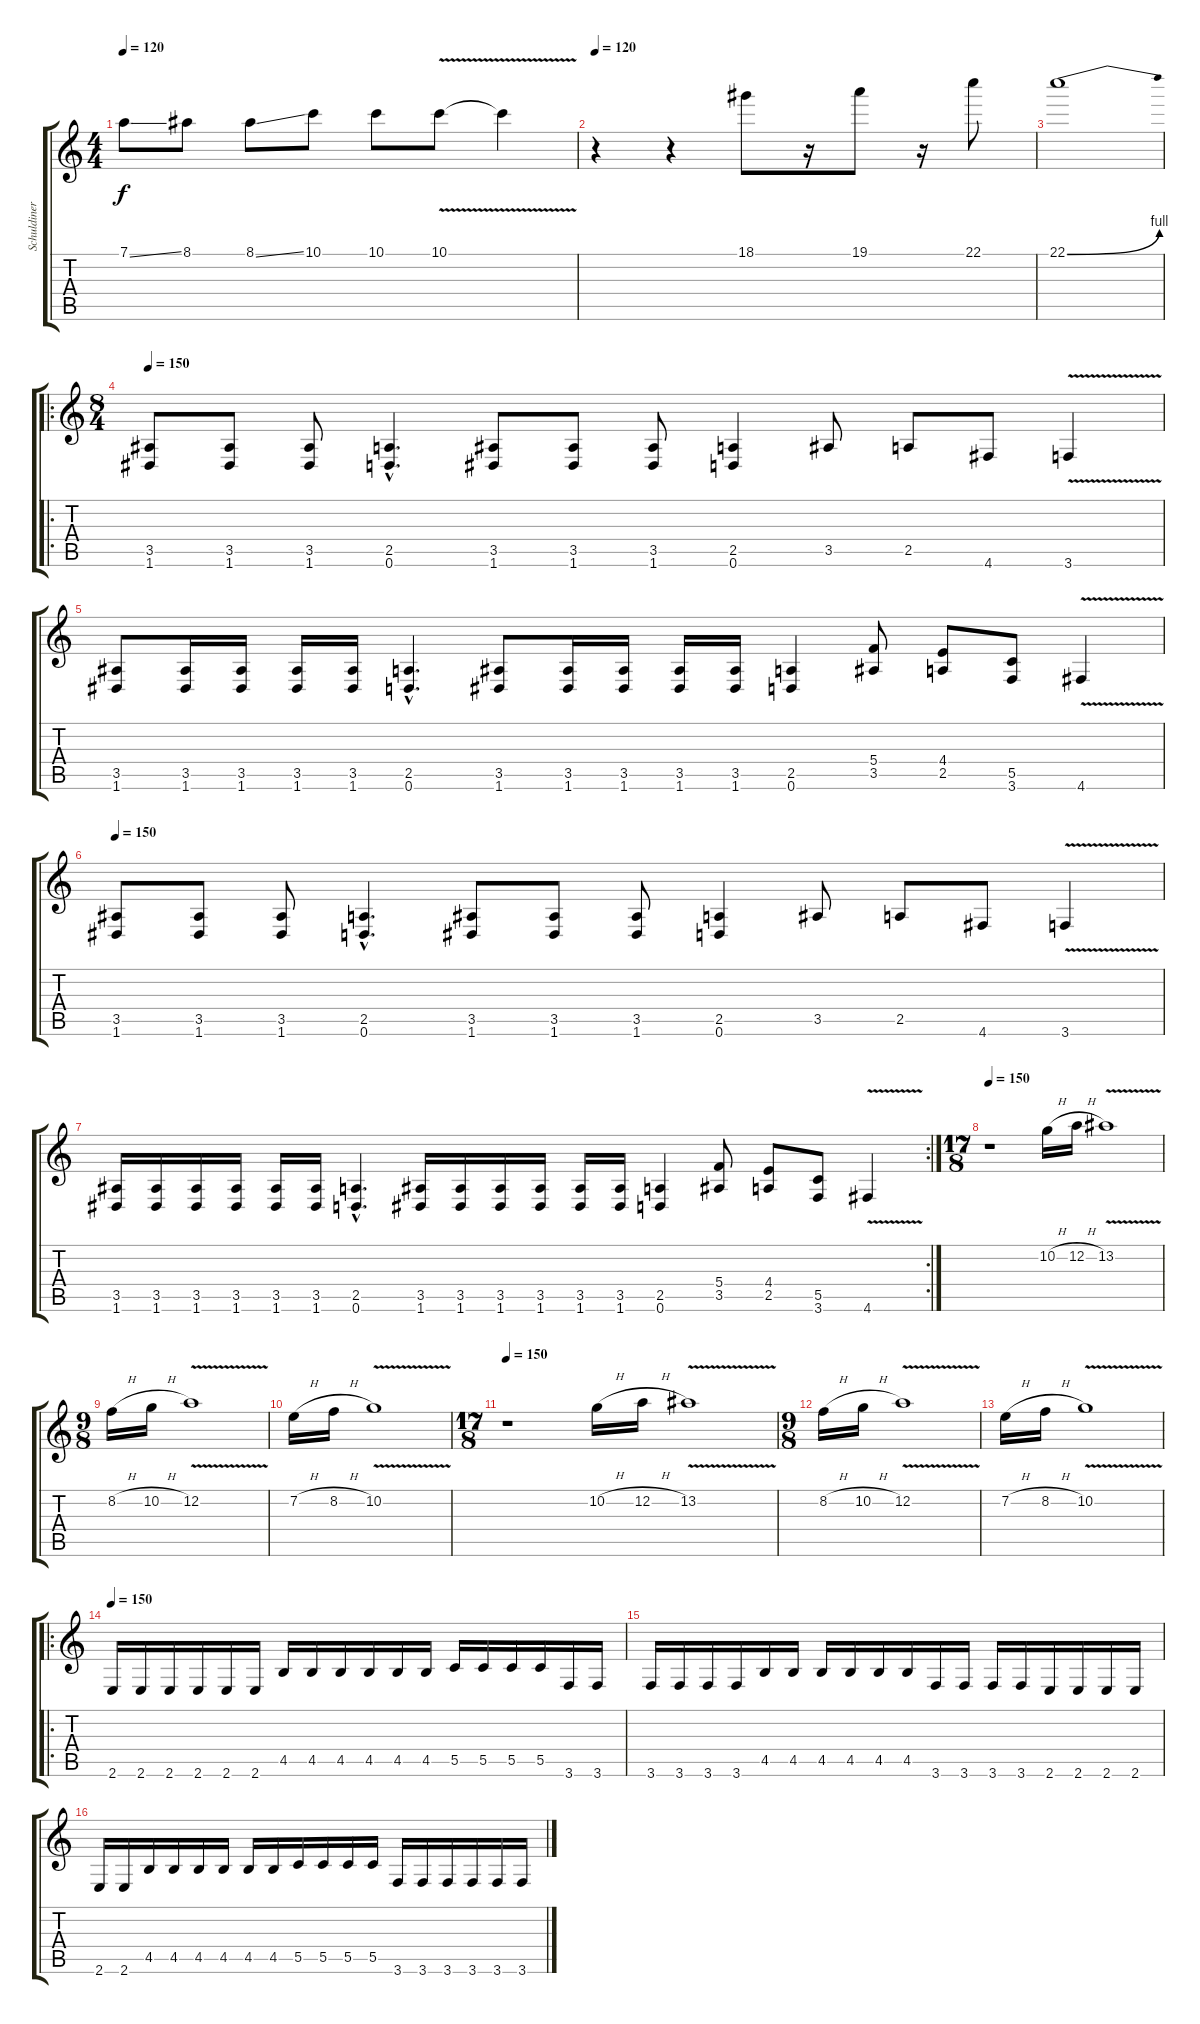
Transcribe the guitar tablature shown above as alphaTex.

\track ("Schuldiner" "Schuldiner") {instrument distortionguitar}
\staff {score tabs}
\tuning (D4 A3 F3 C3 G2 D2) {hide}
\ts (4 4)
\tempo 120
\clef g2
\ks c
7.1{ss}.8{dy f} 8.1.8 8.1{ss}.8 10.1.8 10.1.8 10.1{v}.8 10.1{v t}.4 |
\tempo 120
r.4 r.4 18.1.8 r.16 19.1.8 r.16 22.1.8 |
22.1{be (bend 0 0 60 4)}.1 |
\ro
\ts (8 4)
\tempo 150
(3.5 1.6).8 (3.5 1.6).8 (3.5 1.6).8 (2.5{hac} 0.6{hac}).4{d} (3.5 1.6).8 (3.5 1.6).8 (3.5 1.6).8 (2.5 0.6).4 3.5.8 2.5.8 4.6.8 3.6{v}.4 |
(3.5 1.6).8 (3.5 1.6).16 (3.5 1.6).16 (3.5 1.6).16 (3.5 1.6).16 (2.5{hac} 0.6{hac}).4{d} (3.5 1.6).8 (3.5 1.6).16 (3.5 1.6).16 (3.5 1.6).16 (3.5 1.6).16 (2.5 0.6).4 (5.4 3.5).8 (4.4 2.5).8 (5.5 3.6).8 4.6{v}.4 |
\tempo 150
(3.5 1.6).8 (3.5 1.6).8 (3.5 1.6).8 (2.5{hac} 0.6{hac}).4{d} (3.5 1.6).8 (3.5 1.6).8 (3.5 1.6).8 (2.5 0.6).4 3.5.8 2.5.8 4.6.8 3.6{v}.4 |
\rc 2
(3.5 1.6).16 (3.5 1.6).16 (3.5 1.6).16 (3.5 1.6).16 (3.5 1.6).16 (3.5 1.6).16 (2.5{hac} 0.6{hac}).4{d} (3.5 1.6).16 (3.5 1.6).16 (3.5 1.6).16 (3.5 1.6).16 (3.5 1.6).16 (3.5 1.6).16 (2.5 0.6).4 (5.4 3.5).8 (4.4 2.5).8 (5.5 3.6).8 4.6{v}.4 |
\ts (17 8)
\tempo 150
r.1 10.2{h}.16 12.2{h}.16 13.2{v}.1 |
\ts (9 8)
8.2{h}.16 10.2{h}.16 12.2{v}.1 |
7.2{h}.16 8.2{h}.16 10.2{v}.1 |
\ts (17 8)
\tempo 150
r.1 10.2{h}.16 12.2{h}.16 13.2{v}.1 |
\ts (9 8)
8.2{h}.16 10.2{h}.16 12.2{v}.1 |
7.2{h}.16 8.2{h}.16 10.2{v}.1 |
\ro
\tempo 150
2.6.16 2.6.16 2.6.16 2.6.16 2.6.16 2.6.16 4.5.16 4.5.16 4.5.16 4.5.16 4.5.16 4.5.16 5.5.16 5.5.16 5.5.16 5.5.16 3.6.16 3.6.16 |
3.6.16 3.6.16 3.6.16 3.6.16 4.5.16 4.5.16 4.5.16 4.5.16 4.5.16 4.5.16 3.6.16 3.6.16 3.6.16 3.6.16 2.6.16 2.6.16 2.6.16 2.6.16 |
2.6.16 2.6.16 4.5.16 4.5.16 4.5.16 4.5.16 4.5.16 4.5.16 5.5.16 5.5.16 5.5.16 5.5.16 3.6.16 3.6.16 3.6.16 3.6.16 3.6.16 3.6.16
